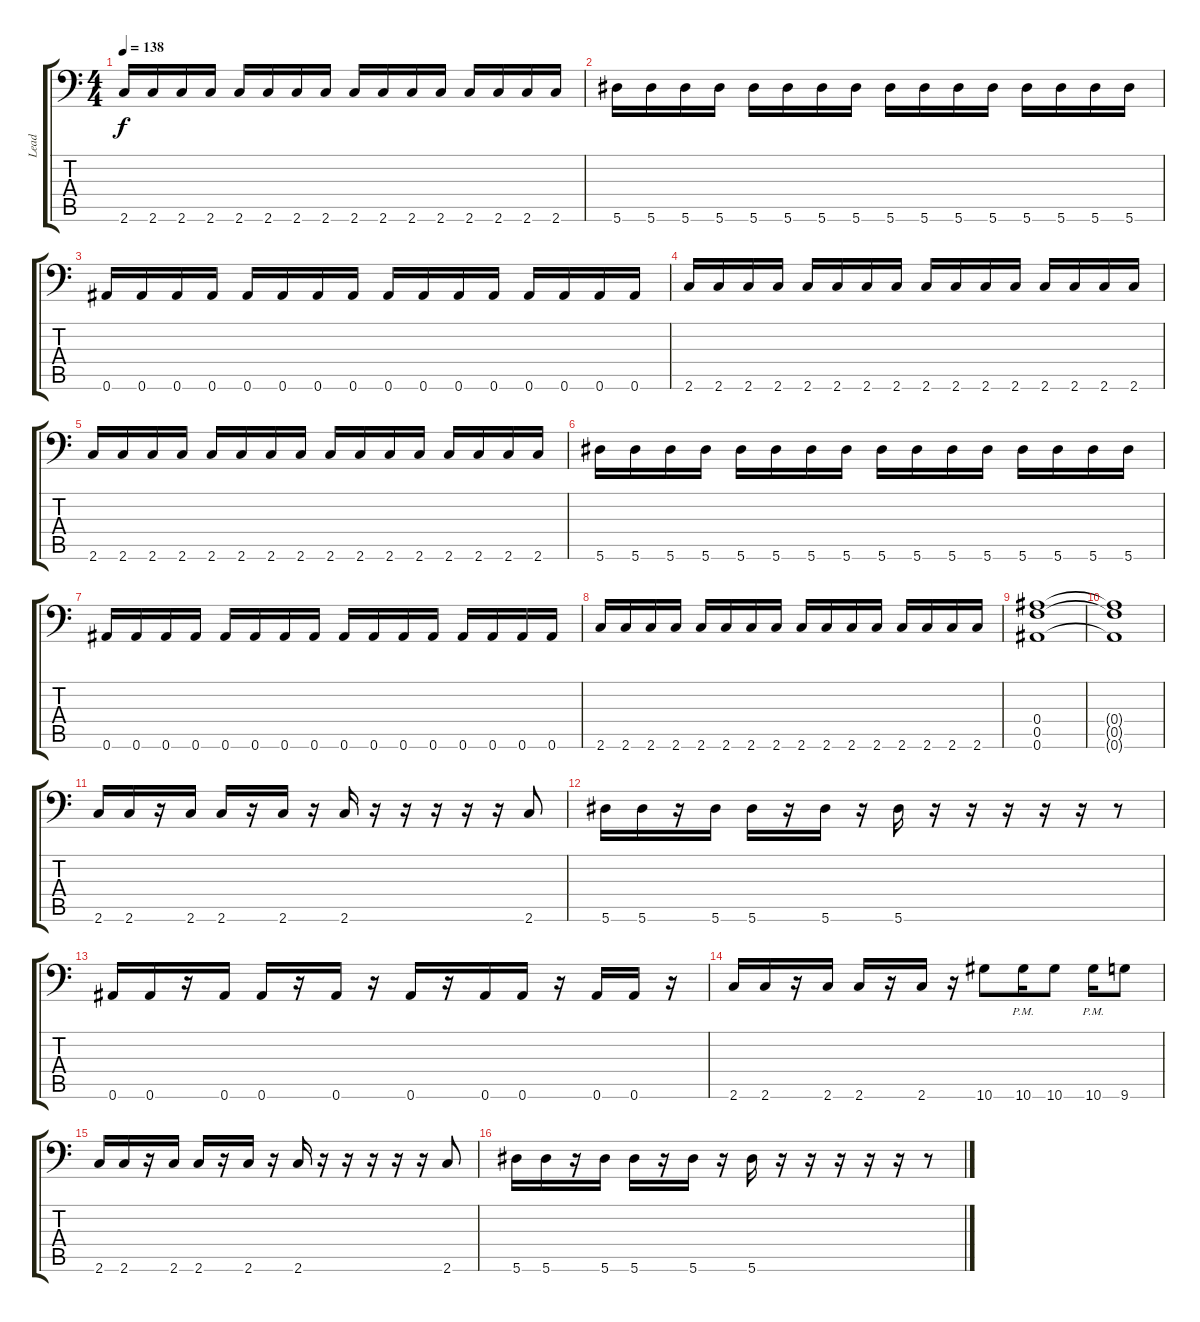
\track ("Lead" "Lead") {instrument distortionguitar}
\staff {score tabs}
\tuning (C4 G3 Eb3 Bb2 F2 Bb1) {hide}
\ts (4 4)
\tempo 138
\clef f4
\ks c
2.6.16{dy f} 2.6.16 2.6.16 2.6.16 2.6.16 2.6.16 2.6.16 2.6.16 2.6.16 2.6.16 2.6.16 2.6.16 2.6.16 2.6.16 2.6.16 2.6.16 |
5.6.16 5.6.16 5.6.16 5.6.16 5.6.16 5.6.16 5.6.16 5.6.16 5.6.16 5.6.16 5.6.16 5.6.16 5.6.16 5.6.16 5.6.16 5.6.16 |
0.6.16 0.6.16 0.6.16 0.6.16 0.6.16 0.6.16 0.6.16 0.6.16 0.6.16 0.6.16 0.6.16 0.6.16 0.6.16 0.6.16 0.6.16 0.6.16 |
2.6.16 2.6.16 2.6.16 2.6.16 2.6.16 2.6.16 2.6.16 2.6.16 2.6.16 2.6.16 2.6.16 2.6.16 2.6.16 2.6.16 2.6.16 2.6.16 |
2.6.16 2.6.16 2.6.16 2.6.16 2.6.16 2.6.16 2.6.16 2.6.16 2.6.16 2.6.16 2.6.16 2.6.16 2.6.16 2.6.16 2.6.16 2.6.16 |
5.6.16 5.6.16 5.6.16 5.6.16 5.6.16 5.6.16 5.6.16 5.6.16 5.6.16 5.6.16 5.6.16 5.6.16 5.6.16 5.6.16 5.6.16 5.6.16 |
0.6.16 0.6.16 0.6.16 0.6.16 0.6.16 0.6.16 0.6.16 0.6.16 0.6.16 0.6.16 0.6.16 0.6.16 0.6.16 0.6.16 0.6.16 0.6.16 |
2.6.16 2.6.16 2.6.16 2.6.16 2.6.16 2.6.16 2.6.16 2.6.16 2.6.16 2.6.16 2.6.16 2.6.16 2.6.16 2.6.16 2.6.16 2.6.16 |
(0.4 0.5 0.6).1 |
(0.4{t} 0.5{t} 0.6{t}).1 |
2.6.16 2.6.16 r.16 2.6.16 2.6.16 r.16 2.6.16 r.16 2.6.16 r.16 r.16 r.16 r.16 r.16 2.6.8 |
5.6.16 5.6.16 r.16 5.6.16 5.6.16 r.16 5.6.16 r.16 5.6.16 r.16 r.16 r.16 r.16 r.16 r.8 |
0.6.16 0.6.16 r.16 0.6.16 0.6.16 r.16 0.6.16 r.16 0.6.16 r.16 0.6.16 0.6.16 r.16 0.6.16 0.6.16 r.16 |
2.6.16 2.6.16 r.16 2.6.16 2.6.16 r.16 2.6.16 r.16 10.6.8 10.6{pm}.16 10.6.8 10.6{pm}.16 9.6.8 |
2.6.16 2.6.16 r.16 2.6.16 2.6.16 r.16 2.6.16 r.16 2.6.16 r.16 r.16 r.16 r.16 r.16 2.6.8 |
5.6.16 5.6.16 r.16 5.6.16 5.6.16 r.16 5.6.16 r.16 5.6.16 r.16 r.16 r.16 r.16 r.16 r.8
